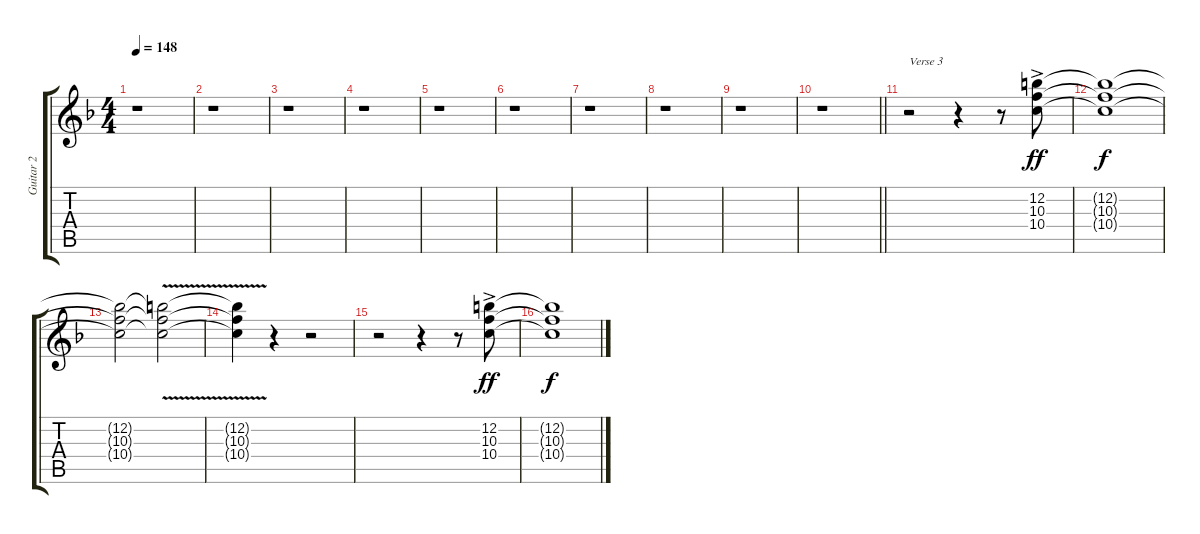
\track ("Guitar 2" "Guitar 2") {instrument distortionguitar}
\staff {score tabs}
\tuning (E4 B3 G3 D3 A2 D2) {hide}
\ts (4 4)
\tempo 148
\clef g2
\ks f
r.1{dy ff} |
r.1 |
r.1 |
r.1 |
r.1 |
r.1 |
r.1 |
r.1 |
r.1 |
\barLineRight lightlight
r.1 |
r.2{txt "Verse 3"} r.4 r.8 (12.2{ac} 10.3{ac} 10.4).8 |
(12.2{t} 10.3{t} 10.4{t}).1{dy f} |
(12.2{t} 10.3{t} 10.4{t}).2 (12.2{v t} 10.3{v t} 10.4{v t}).2 |
(12.2{v t} 10.3{v t} 10.4{v t}).4 r.4 r.2 |
r.2 r.4 r.8 (12.2{ac} 10.3{ac} 10.4).8{dy ff} |
(12.2{t} 10.3{t} 10.4{t}).1{dy f}
